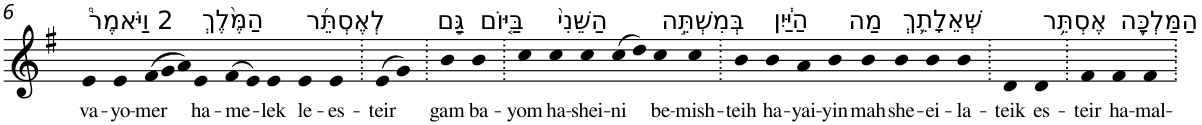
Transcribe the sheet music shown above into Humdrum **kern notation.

**kern	**text
*part1	*part1
*staff1	*staff1
*I"Piano	*
*I'Pno	*
!!LO:PB:g=z
*clefG2	*
*k[f#]	*
*G:	*
=6	=6
!LO:TX:a:t=2 וַיֹּאמֶר֩	!
!	!LO:LY:b
4e	va-
!	!LO:LY:b
4e	-yo-
*Xtuplet	*
!	!LO:LY:b
(>12f#	-mer
12g	.
12a)	.
!LO:TX:a:t=הַמֶּ֨לֶךְ	!
!	!LO:LY:b
4e	ha-
!	!LO:LY:b
(>8f#	-me-
8e)	.
!	!LO:LY:b
4e	-lek
!LO:TX:a:t=לְאֶסְתֵּ֜ר	!
!	!LO:LY:b
4e	le-
!	!LO:LY:b
4e	-es-
=7.	=7.
!	!LO:LY:b
(>8e	-teir
8g)	.
=8.	=8.
!LO:TX:a:t=גַּ֣ם	!
!	!LO:LY:b
4b	gam
!LO:TX:a:t=בַּיּ֤וֹם	!
!	!LO:LY:b
4b	ba-
=9.	=9.
!	!LO:LY:b
4cc	-yom
!LO:TX:a:t=הַשֵּׁנִי֙	!
!	!LO:LY:b
4cc	ha-
!	!LO:LY:b
4cc	-shei-
!	!LO:LY:b
(>8cc	-ni
8dd)	.
!LO:TX:a:t=בְּמִשְׁתֵּ֣ה	!
!	!LO:LY:b
4cc	be-
!	!LO:LY:b
4cc	-mish-
=10.	=10.
!	!LO:LY:b
4b	-teih
!LO:TX:a:t=הַיַּ֔יִן	!
!	!LO:LY:b
4b	ha-
!	!LO:LY:b
4a	-yai-
!	!LO:LY:b
4b	-yin
!LO:TX:a:t=מַה	!
!	!LO:LY:b
4b	mah
!LO:TX:a:t=שְּׁאֵלָתֵ֛ךְ	!
!	!LO:LY:b
4b	she-
!	!LO:LY:b
4b	-ei-
!	!LO:LY:b
4b	-la-
=11.	=11.
!	!LO:LY:b
4d	-teik
!LO:TX:a:t=אֶסְתֵּ֥ר	!
!	!LO:LY:b
4d	es-
=12.	=12.
!	!LO:LY:b
4f#	-teir
!LO:TX:a:t=הַמַּלְכָּ֖ה	!
!	!LO:LY:b
4f#	ha-
!	!LO:LY:b
4f#	-mal-
=.	=.
*-	*-
